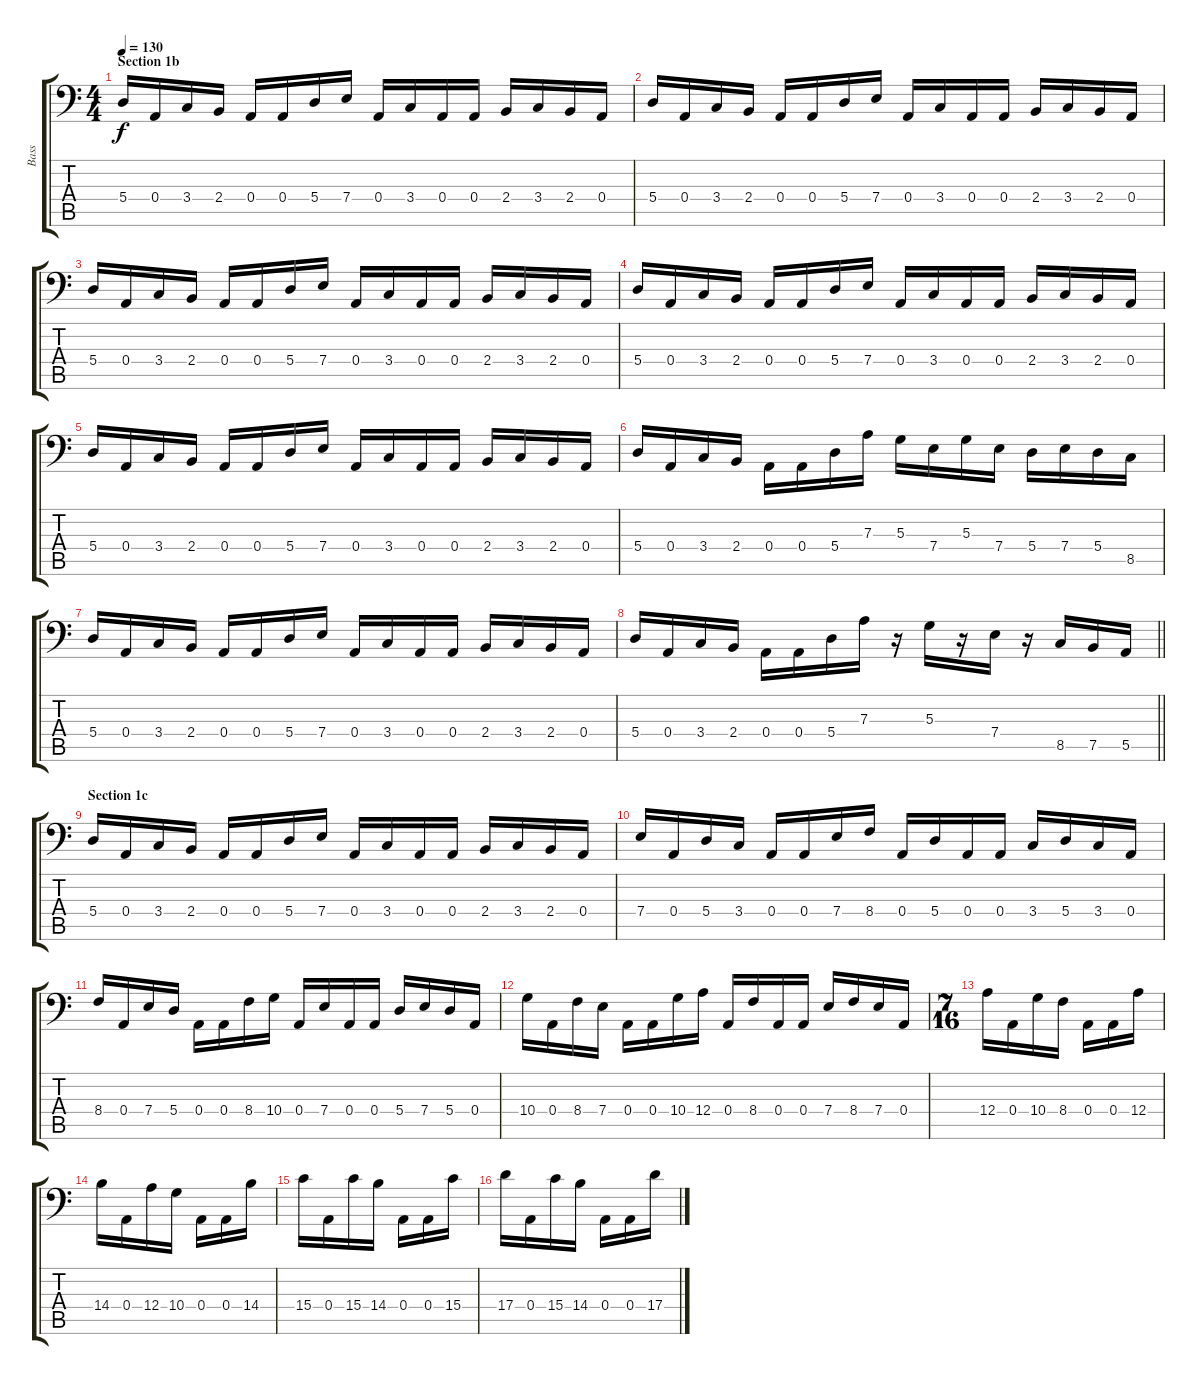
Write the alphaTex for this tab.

\track ("Bass" "Bass") {instrument electricbassfinger}
\staff {score tabs}
\tuning (C3 G2 D2 A1 E1 B0) {hide}
\ts (4 4)
\section ("" "Section 1b")
\tempo 130
\clef f4
\ks c
5.4.16{dy f} 0.4.16 3.4.16 2.4.16 0.4.16 0.4.16 5.4.16 7.4.16 0.4.16 3.4.16 0.4.16 0.4.16 2.4.16 3.4.16 2.4.16 0.4.16 |
5.4.16 0.4.16 3.4.16 2.4.16 0.4.16 0.4.16 5.4.16 7.4.16 0.4.16 3.4.16 0.4.16 0.4.16 2.4.16 3.4.16 2.4.16 0.4.16 |
5.4.16 0.4.16 3.4.16 2.4.16 0.4.16 0.4.16 5.4.16 7.4.16 0.4.16 3.4.16 0.4.16 0.4.16 2.4.16 3.4.16 2.4.16 0.4.16 |
5.4.16 0.4.16 3.4.16 2.4.16 0.4.16 0.4.16 5.4.16 7.4.16 0.4.16 3.4.16 0.4.16 0.4.16 2.4.16 3.4.16 2.4.16 0.4.16 |
5.4.16 0.4.16 3.4.16 2.4.16 0.4.16 0.4.16 5.4.16 7.4.16 0.4.16 3.4.16 0.4.16 0.4.16 2.4.16 3.4.16 2.4.16 0.4.16 |
5.4.16 0.4.16 3.4.16 2.4.16 0.4.16 0.4.16 5.4.16 7.3.16 5.3.16 7.4.16 5.3.16 7.4.16 5.4.16 7.4.16 5.4.16 8.5.16 |
5.4.16 0.4.16 3.4.16 2.4.16 0.4.16 0.4.16 5.4.16 7.4.16 0.4.16 3.4.16 0.4.16 0.4.16 2.4.16 3.4.16 2.4.16 0.4.16 |
\barLineRight lightlight
5.4.16 0.4.16 3.4.16 2.4.16 0.4.16 0.4.16 5.4.16 7.3.16 r.16 5.3.16 r.16 7.4.16 r.16 8.5.16 7.5.16 5.5.16 |
\section ("" "Section 1c")
5.4.16 0.4.16 3.4.16 2.4.16 0.4.16 0.4.16 5.4.16 7.4.16 0.4.16 3.4.16 0.4.16 0.4.16 2.4.16 3.4.16 2.4.16 0.4.16 |
7.4.16 0.4.16 5.4.16 3.4.16 0.4.16 0.4.16 7.4.16 8.4.16 0.4.16 5.4.16 0.4.16 0.4.16 3.4.16 5.4.16 3.4.16 0.4.16 |
8.4.16 0.4.16 7.4.16 5.4.16 0.4.16 0.4.16 8.4.16 10.4.16 0.4.16 7.4.16 0.4.16 0.4.16 5.4.16 7.4.16 5.4.16 0.4.16 |
10.4.16 0.4.16 8.4.16 7.4.16 0.4.16 0.4.16 10.4.16 12.4.16 0.4.16 8.4.16 0.4.16 0.4.16 7.4.16 8.4.16 7.4.16 0.4.16 |
\ts (7 16)
12.4.16 0.4.16 10.4.16 8.4.16 0.4.16 0.4.16 12.4.16 |
14.4.16 0.4.16 12.4.16 10.4.16 0.4.16 0.4.16 14.4.16 |
15.4.16 0.4.16 15.4.16 14.4.16 0.4.16 0.4.16 15.4.16 |
17.4.16 0.4.16 15.4.16 14.4.16 0.4.16 0.4.16 17.4.16
